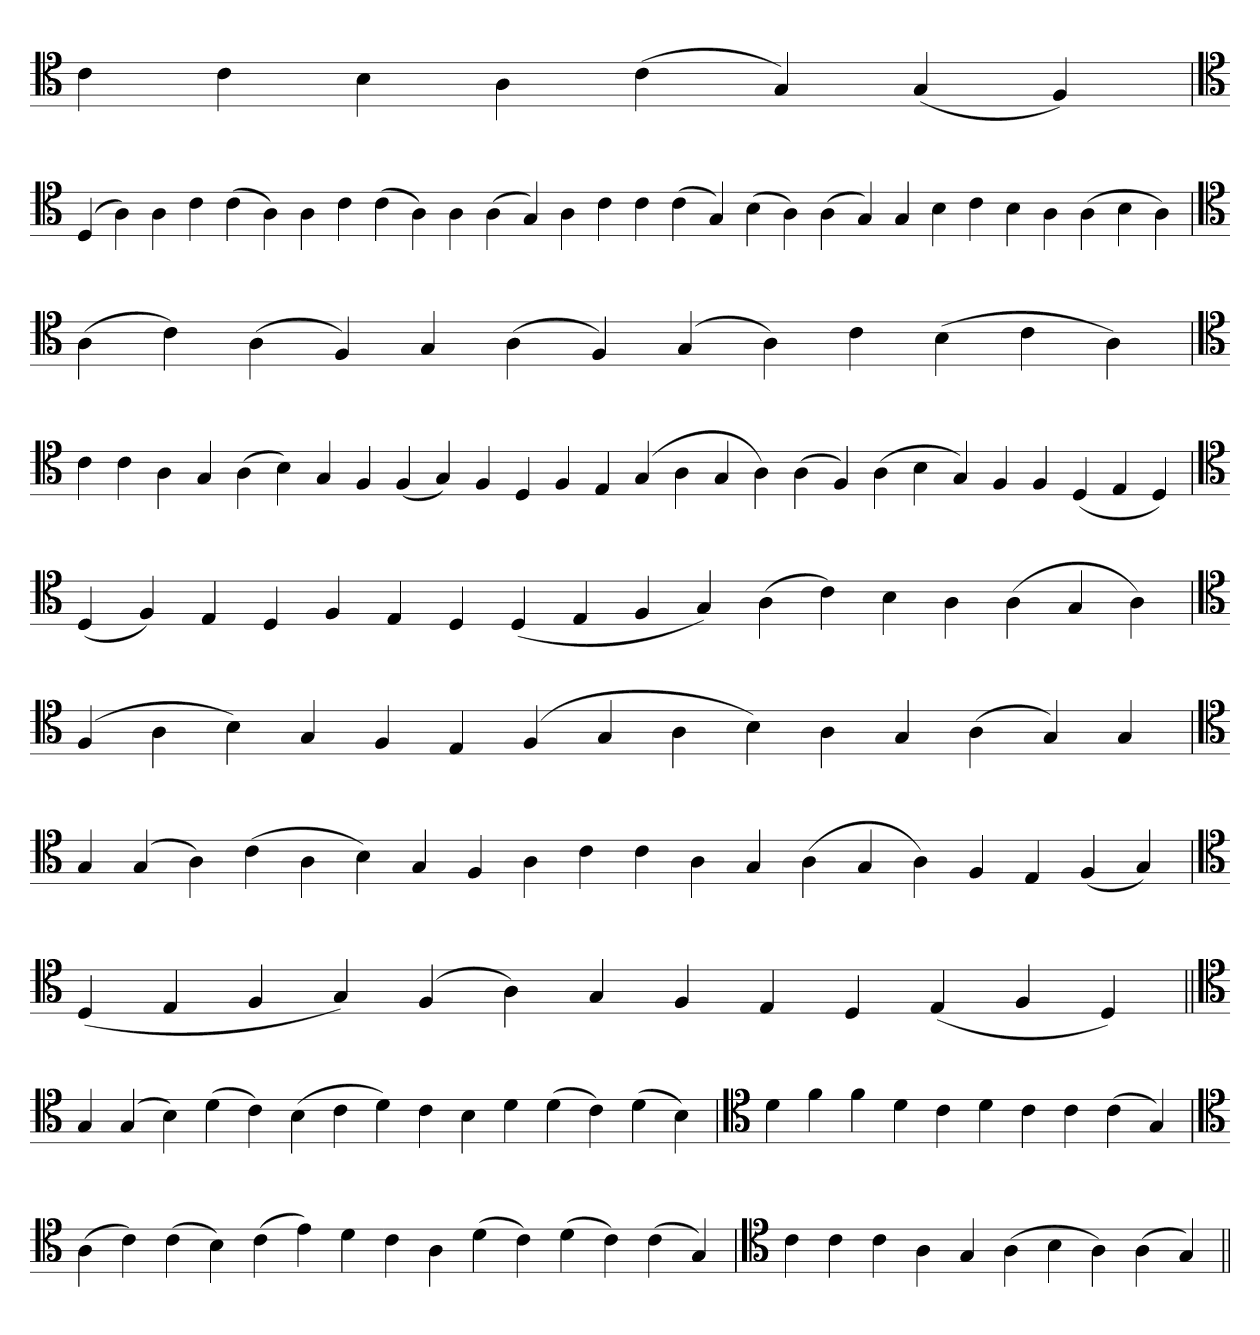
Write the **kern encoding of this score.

**kern
*part1
*staff1
*clefC4
=
4c
4c
4B
4A
(4c
4G)
(4G
4F)
='
*clefC4
(4D
4A)
4A
4c
(4c
4A)
4A
4c
(4c
4A)
4A
(4A
4G)
4A
4c
4c
(4c
4G)
(4B
4A)
(4A
4G)
4G
4B
4c
4B
4A
(4A
4B
4A)
=
*clefC4
(4A
4c)
(4A
4F)
4G
(4A
4F)
(4G
4A)
4c
(4B
4c
4A)
=`
*clefC4
4c
4c
4A
4G
(4A
4B)
4G
4F
(4F
4G)
4F
4D
4F
4E
(4G
4A
4G
4A)
(4A
4F)
(4A
4B
4G)
4F
4F
(4D
4E
4D)
=
*clefC4
(4D
4F)
4E
4D
4F
4E
4D
(4D
4E
4F
4G)
(4A
4c)
4B
4A
(4A
4G
4A)
=`
*clefC4
(4F
4A
4B)
4G
4F
4E
(4F
4G
4A
4B)
4A
4G
(4A
4G)
4G
='
*clefC4
4G
(4G
4A)
(4c
4A
4B)
4G
4F
4A
4c
4c
4A
4G
(4A
4G
4A)
4F
4E
(4F
4G)
=`
*clefC4
(4D
4E
4F
4G)
(4F
4A)
4G
4F
4E
4D
(4E
4F
4D)
=||
*clefC4
4G
(4G
4B)
(4d
4c)
(4B
4c
4d)
4c
4B
4d
(4d
4c)
(4d
4B)
=`
*clefC4
4d
4f
4f
4d
4c
4d
4c
4c
(4c
4G)
='
*clefC4
(4A
4c)
(4c
4B)
(4c
4e)
4d
4c
4A
(4d
4c)
(4d
4c)
(4c
4G)
=`
*clefC4
4c
4c
4c
4A
4G
(4A
4B
4A)
(4A
4G)
=||
*-
